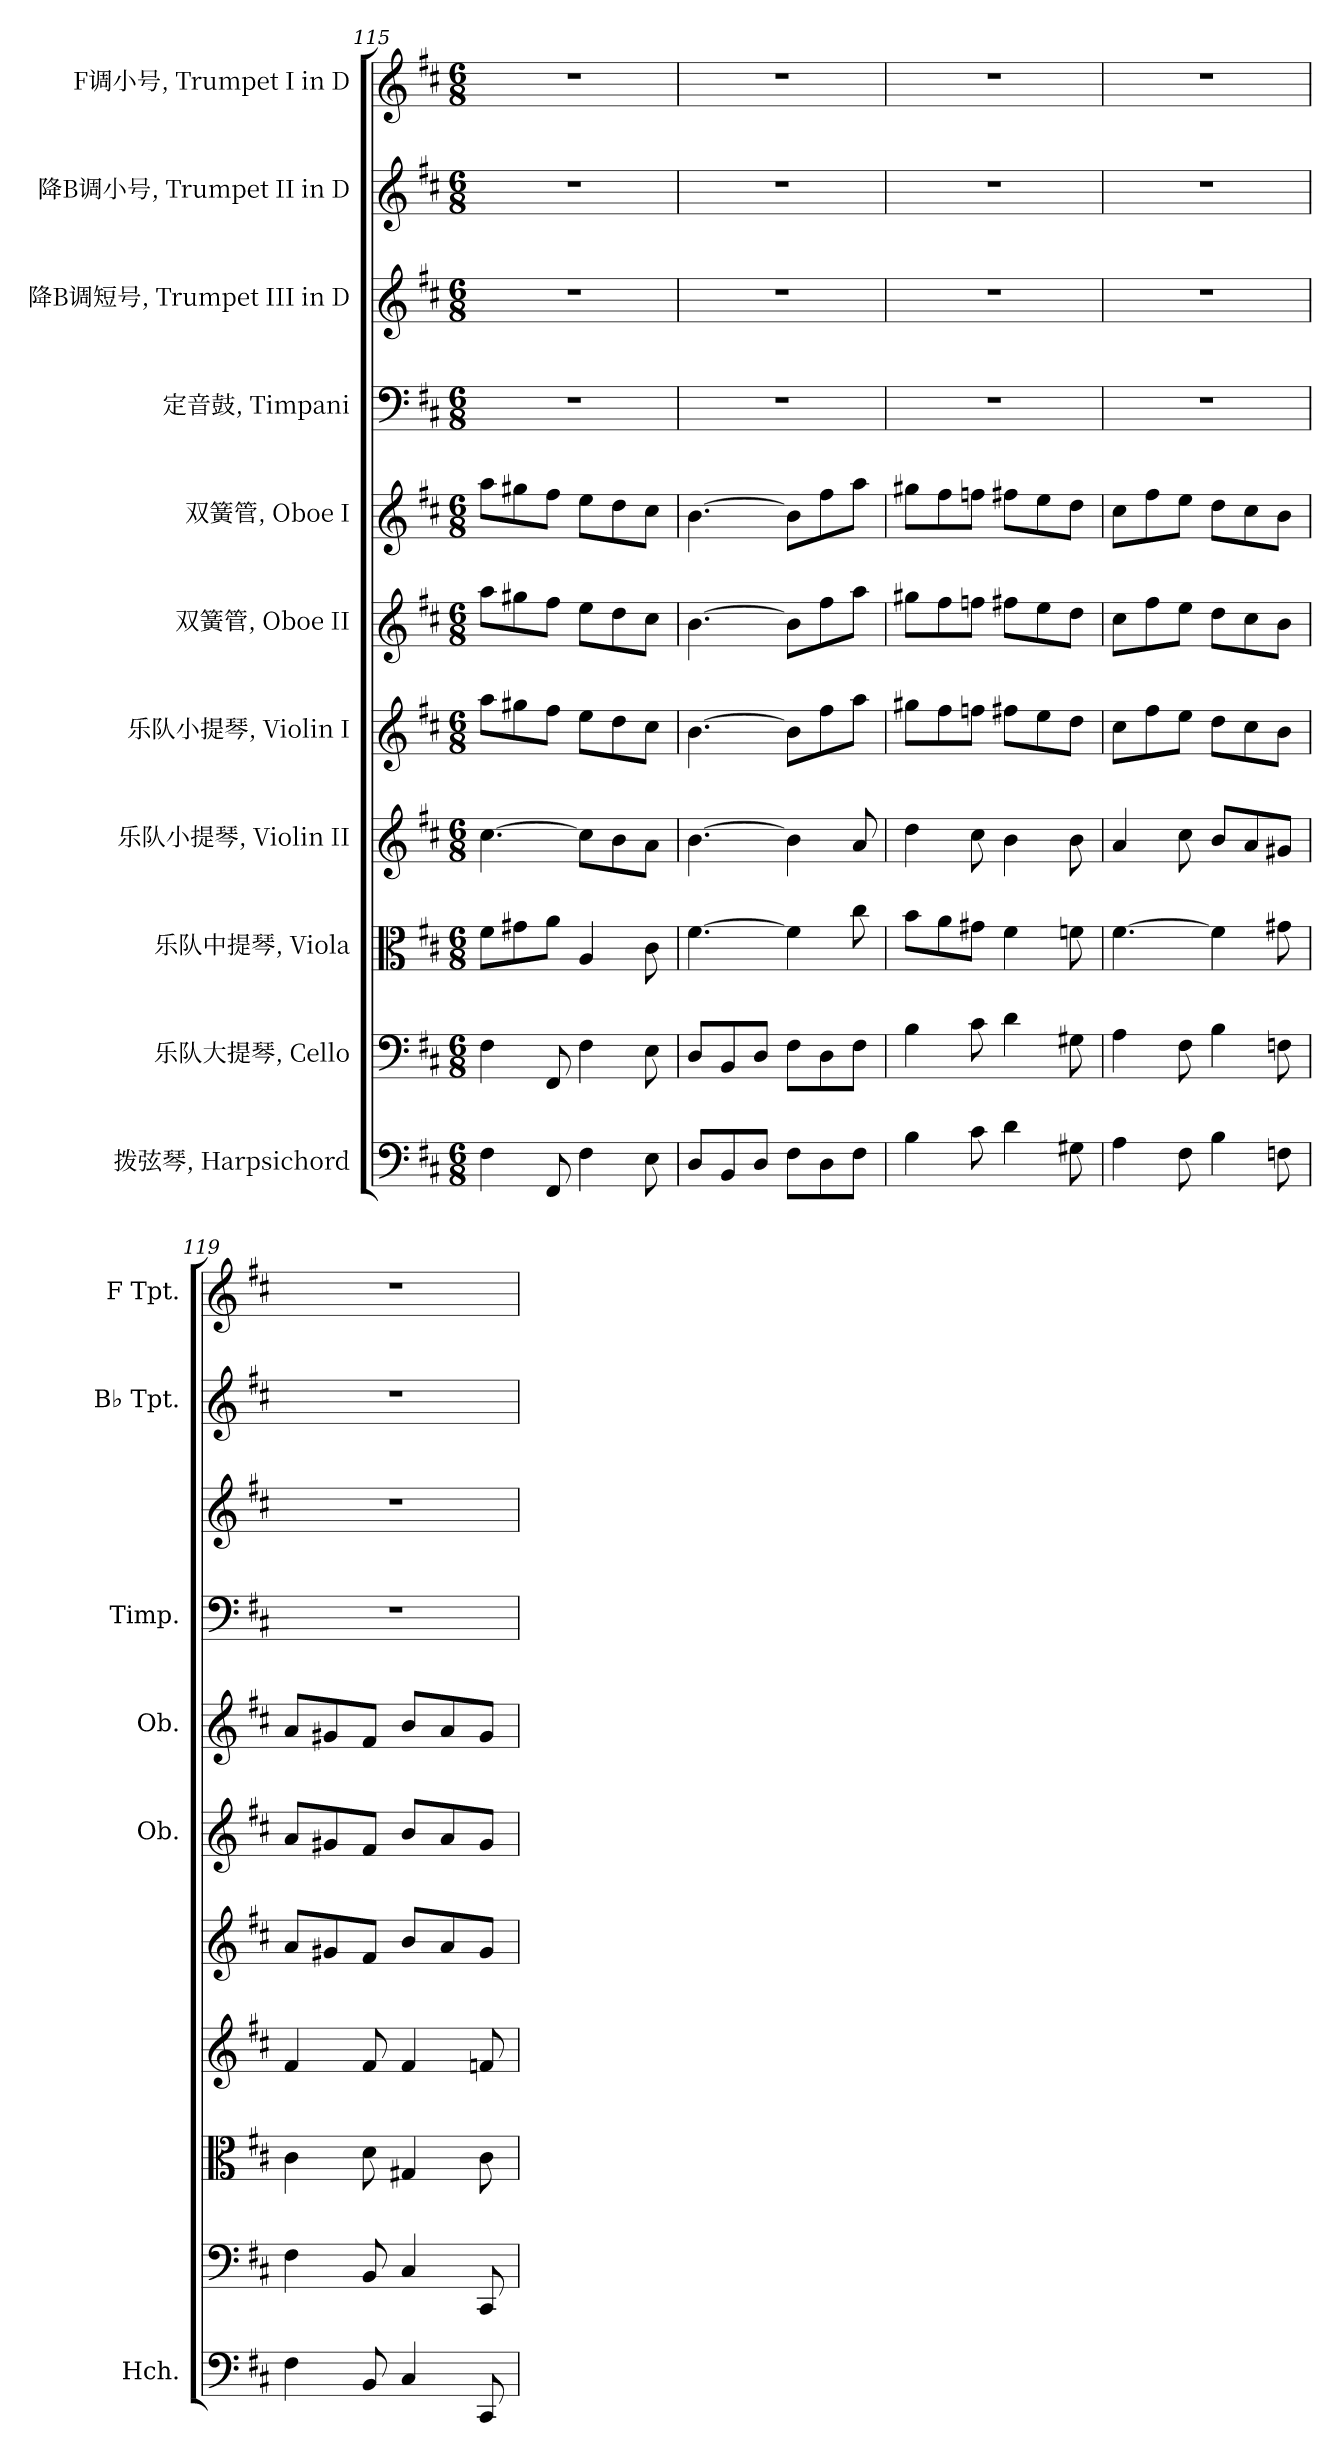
**kern	**kern	**kern	**kern	**kern	**kern	**kern	**kern	**kern	**kern	**kern
*part11	*part10	*part9	*part8	*part7	*part6	*part5	*part4	*part3	*part2	*part1
*staff11	*staff10	*staff9	*staff8	*staff7	*staff6	*staff5	*staff4	*staff3	*staff2	*staff1
*I"拨弦琴, Harpsichord	*I"乐队大提琴, Cello	*I"乐队中提琴, Viola	*I"乐队小提琴, Violin II	*I"乐队小提琴, Violin I	*I"双簧管, Oboe II	*I"双簧管, Oboe I	*I"定音鼓, Timpani	*I"降B调短号, Trumpet III in D	*I"降B调小号, Trumpet II in D	*I"F调小号, Trumpet I in D
*I'Hch.	*	*	*	*	*I'Ob.	*I'Ob.	*I'Timp.	*	*I'B♭ Tpt.	*I'F Tpt.
!!LO:PB:g=z
*clefF4	*clefF4	*clefC3	*clefG2	*clefG2	*clefG2	*clefG2	*clefF4	*clefG2	*clefG2	*clefG2
*	*	*	*	*	*	*	*	*ITrd1c2	*ITrd1c2	*ITrd-3c-5
*k[f#c#]	*k[f#c#]	*k[f#c#]	*k[f#c#]	*k[f#c#]	*k[f#c#]	*k[f#c#]	*k[f#c#]	*k[]	*k[]	*k[f#]
*M6/8	*M6/8	*M6/8	*M6/8	*M6/8	*M6/8	*M6/8	*M6/8	*M6/8	*M6/8	*M6/8
=115	=115	=115	=115	=115	=115	=115	=115	=115	=115	=115
4F#\	4F#\	8f#\L	[4.cc#\	8aa\L	8aa\L	8aa\L	2.r	2.r	2.r	2.r
.	.	8g#X\	.	8gg#X\	8gg#X\	8gg#X\	.	.	.	.
8FF#/	8FF#/	8a\J	.	8ff#\J	8ff#\J	8ff#\J	.	.	.	.
4F#\	4F#\	4A/	8cc#\L]	8ee\L	8ee\L	8ee\L	.	.	.	.
.	.	.	8b\	8dd\	8dd\	8dd\	.	.	.	.
8E\	8E\	8c#\	8a\J	8cc#\J	8cc#\J	8cc#\J	.	.	.	.
=116	=116	=116	=116	=116	=116	=116	=116	=116	=116	=116
8D/L	8D/L	[4.f#\	[4.b\	[4.b\	[4.b\	[4.b\	2.r	2.r	2.r	2.r
8BB/	8BB/	.	.	.	.	.	.	.	.	.
8D/J	8D/J	.	.	.	.	.	.	.	.	.
8F#\L	8F#\L	4f#\]	4b\]	8b\L]	8b\L]	8b\L]	.	.	.	.
8D\	8D\	.	.	8ff#\	8ff#\	8ff#\	.	.	.	.
8F#\J	8F#\J	8cc#\	8a/	8aa\J	8aa\J	8aa\J	.	.	.	.
=117	=117	=117	=117	=117	=117	=117	=117	=117	=117	=117
4B\	4B\	8b\L	4dd\	8gg#X\L	8gg#X\L	8gg#X\L	2.r	2.r	2.r	2.r
.	.	8a\	.	8ff#\	8ff#\	8ff#\	.	.	.	.
8c#\	8c#\	8g#X\J	8cc#\	8ffn\J	8ffn\J	8ffn\J	.	.	.	.
4d\	4d\	4f#\	4b\	8ff#X\L	8ff#X\L	8ff#X\L	.	.	.	.
.	.	.	.	8ee\	8ee\	8ee\	.	.	.	.
8G#X\	8G#X\	8fn\	8b\	8dd\J	8dd\J	8dd\J	.	.	.	.
=118	=118	=118	=118	=118	=118	=118	=118	=118	=118	=118
4A\	4A\	[4.f#\	4a/	8cc#\L	8cc#\L	8cc#\L	2.r	2.r	2.r	2.r
.	.	.	.	8ff#\	8ff#\	8ff#\	.	.	.	.
8F#\	8F#\	.	8cc#\	8ee\J	8ee\J	8ee\J	.	.	.	.
4B\	4B\	4f#\]	8b/L	8dd\L	8dd\L	8dd\L	.	.	.	.
.	.	.	8a/	8cc#\	8cc#\	8cc#\	.	.	.	.
8Fn\	8Fn\	8g#X\	8g#X/J	8b\J	8b\J	8b\J	.	.	.	.
=119	=119	=119	=119	=119	=119	=119	=119	=119	=119	=119
4F#\	4F#\	4c#\	4f#/	8a/L	8a/L	8a/L	2.r	2.r	2.r	2.r
.	.	.	.	8g#X/	8g#X/	8g#X/	.	.	.	.
8BB/	8BB/	8d\	8f#/	8f#/J	8f#/J	8f#/J	.	.	.	.
4C#/	4C#/	4G#X/	4f#/	8b/L	8b/L	8b/L	.	.	.	.
.	.	.	.	8a/	8a/	8a/	.	.	.	.
8CC#/	8CC#/	8c#\	8fn/	8g#/J	8g#/J	8g#/J	.	.	.	.
=	=	=	=	=	=	=	=	=	=	=
*-	*-	*-	*-	*-	*-	*-	*-	*-	*-	*-
